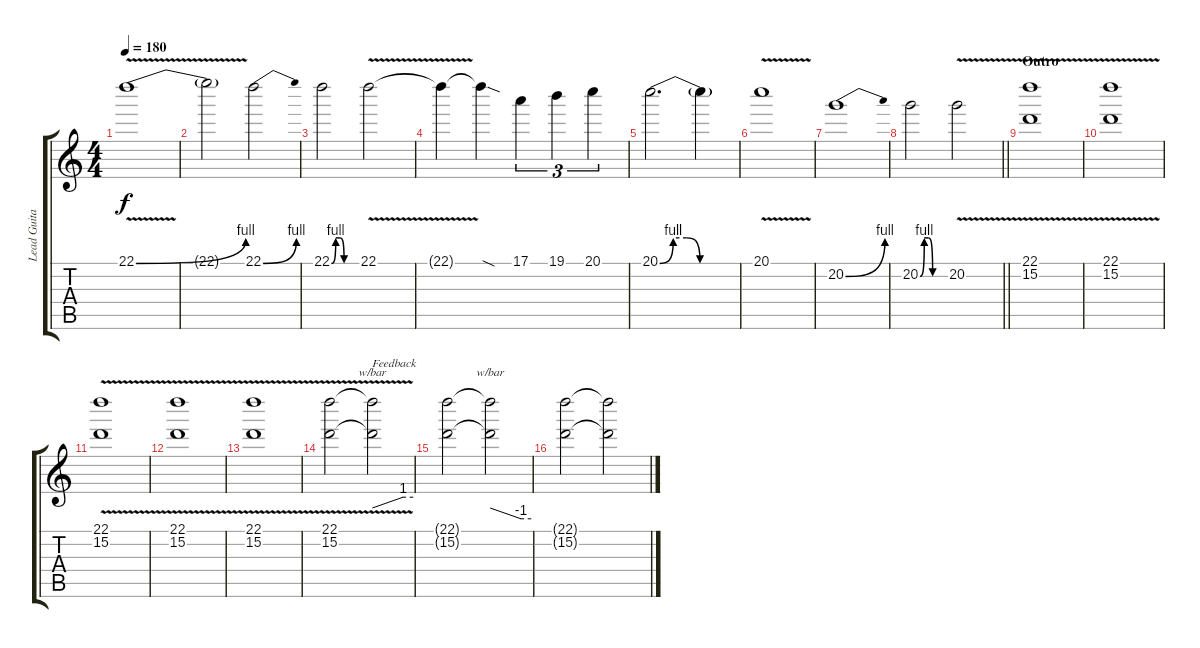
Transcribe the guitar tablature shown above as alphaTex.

\track ("Lead Guitar" "Lead Guita") {instrument distortionguitar}
\staff {score tabs}
\tuning (E4 B3 G3 D3 A2 E2) {hide}
\ts (4 4)
\tempo 180
\clef g2
\ks c
22.1{be (bend 0 0 60 4) v}.1{dy f} |
22.1{t}.2 22.1{be (bend 0 0 60 4)}.2 |
22.1{be (custom 0 0 10 4 20 4 30 0 60 0)}.2 22.1{v}.2 |
22.1{t}.4 22.1{sod t}.4 17.1.4{tu (3 2)} 19.1.4{tu (3 2)} 20.1.4{tu (3 2)} |
20.1{be (custom 0 0 10 4 20 4 30 0 60 0)}.2{d} 20.1{t}.4 |
20.1{v}.1 |
20.2{be (bend 0 0 60 4)}.1 |
\barLineRight lightlight
20.2{be (custom 0 0 10 4 20 4 30 0 60 0)}.2 20.2{v}.2 |
\section ("" "Outro")
(22.1{v} 15.2{v}).1 |
(22.1{v} 15.2{v}).1 |
(22.1{v} 15.2{v}).1 |
(22.1{v} 15.2{v}).1 |
(22.1{v} 15.2{v}).1 |
(22.1{v} 15.2{v}).2 (22.1{t} 15.2{t}).2{tbe (custom default 0 0 45 4 60 4) txt "Feedback"} |
(22.1{t} 15.2{t}).2 (22.1{t} 15.2{t}).2{tbe (custom default 0 0 45 -4 60 -4)} |
(22.1{t} 15.2{t}).2 (22.1{t} 15.2{t}).2
